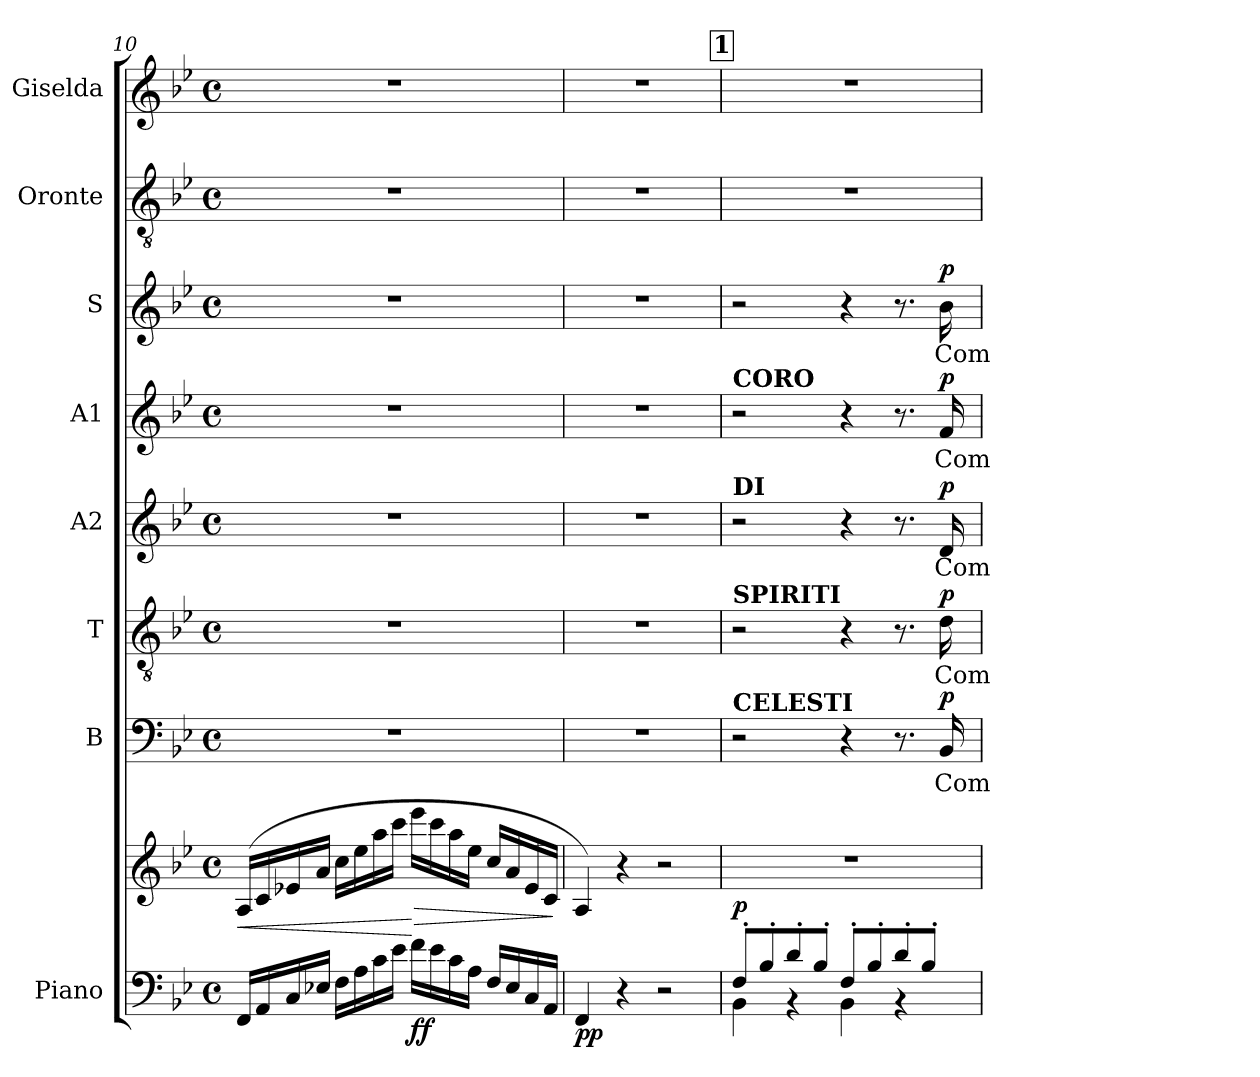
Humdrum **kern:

**kern	**kern	**dynam	**kern	**text	**dynam	**kern	**text	**dynam	**kern	**text	**dynam	**kern	**text	**dynam	**kern	**text	**dynam	**kern	**kern
*part8	*part8	*part8	*part7	*part7	*part7	*part6	*part6	*part6	*part5	*part5	*part5	*part4	*part4	*part4	*part3	*part3	*part3	*part2	*part1
*staff9	*staff8	*staff8/9	*staff7	*staff7	*staff7	*staff6	*staff6	*staff6	*staff5	*staff5	*staff5	*staff4	*staff4	*staff4	*staff3	*staff3	*staff3	*staff2	*staff1
*I"Piano	*	*	*I"B	*	*	*I"T	*	*	*I"A2	*	*	*I"A1	*	*	*I"S	*	*	*I"Oronte	*I"Giselda
*I'Pno	*	*	*I'B	*	*	*I'T	*	*	*I'A2	*	*	*I'A1	*	*	*I'S	*	*	*	*
!!LO:PB:g=z
*clefF4	*clefG2	*	*clefF4	*	*	*clefGv2	*	*	*clefG2	*	*	*clefG2	*	*	*clefG2	*	*	*clefGv2	*clefG2
*k[b-e-]	*k[b-e-]	*	*k[b-e-]	*	*	*k[b-e-]	*	*	*k[b-e-]	*	*	*k[b-e-]	*	*	*k[b-e-]	*	*	*k[b-e-]	*k[b-e-]
*M4/4	*M4/4	*	*M4/4	*	*	*M4/4	*	*	*M4/4	*	*	*M4/4	*	*	*M4/4	*	*	*M4/4	*M4/4
*met(c)	*met(c)	*	*met(c)	*	*	*met(c)	*	*	*met(c)	*	*	*met(c)	*	*	*met(c)	*	*	*met(c)	*met(c)
=10	=10	=10	=10	=10	=10	=10	=10	=10	=10	=10	=10	=10	=10	=10	=10	=10	=10	=10	=10
!	!	!LO:HP:b	!	!	!	!	!	!	!	!	!	!	!	!	!	!	!	!	!
16FF/LL	(16A/LL	<	1r	.	.	1r	.	.	1r	.	.	1r	.	.	1r	.	.	1r	1r
16AA/	16c/	.	.	.	.	.	.	.	.	.	.	.	.	.	.	.	.	.	.
16C/	16e-X/	.	.	.	.	.	.	.	.	.	.	.	.	.	.	.	.	.	.
16E-X/JJ	16a/JJ	.	.	.	.	.	.	.	.	.	.	.	.	.	.	.	.	.	.
16F\LL	16cc\LL	.	.	.	.	.	.	.	.	.	.	.	.	.	.	.	.	.	.
16A\	16ee-\	.	.	.	.	.	.	.	.	.	.	.	.	.	.	.	.	.	.
16c\	16aa\	.	.	.	.	.	.	.	.	.	.	.	.	.	.	.	.	.	.
16e-\JJ	16ccc\JJ	.	.	.	.	.	.	.	.	.	.	.	.	.	.	.	.	.	.
!	!	!LO:HP:n=1:b	!	!	!	!	!	!	!	!	!	!	!	!	!	!	!	!	!
!	!	!LO:DY:n=1:b=2	!	!	!	!	!	!	!	!	!	!	!	!	!	!	!	!	!
!	!	!LO:DY:n=2:b	!	!	!	!	!	!	!	!	!	!	!	!	!	!	!	!	!
16f\LL	16eee-\LL	[ > f f	.	.	.	.	.	.	.	.	.	.	.	.	.	.	.	.	.
16e-\	16ccc\	.	.	.	.	.	.	.	.	.	.	.	.	.	.	.	.	.	.
16c\	16aa\	.	.	.	.	.	.	.	.	.	.	.	.	.	.	.	.	.	.
16A\JJ	16ee-\JJ	.	.	.	.	.	.	.	.	.	.	.	.	.	.	.	.	.	.
16F/LL	16cc/LL	.	.	.	.	.	.	.	.	.	.	.	.	.	.	.	.	.	.
16E-/	16a/	.	.	.	.	.	.	.	.	.	.	.	.	.	.	.	.	.	.
16C/	16e-/	.	.	.	.	.	.	.	.	.	.	.	.	.	.	.	.	.	.
16AA/JJ	16c/JJ	.	.	.	.	.	.	.	.	.	.	.	.	.	.	.	.	.	.
.	.	]	.	.	.	.	.	.	.	.	.	.	.	.	.	.	.	.	.
=11	=11	=11	=11	=11	=11	=11	=11	=11	=11	=11	=11	=11	=11	=11	=11	=11	=11	=11	=11
!	!	!LO:DY:b=2	!	!	!	!	!	!	!	!	!	!	!	!	!	!	!	!	!
!	!	!LO:DY:n=1:b	!	!	!	!	!	!	!	!	!	!	!	!	!	!	!	!	!
4FF/	4A/)	p p	1r	.	.	1r	.	.	1r	.	.	1r	.	.	1r	.	.	1r	1r
4r	4r	.	.	.	.	.	.	.	.	.	.	.	.	.	.	.	.	.	.
2r	2r	.	.	.	.	.	.	.	.	.	.	.	.	.	.	.	.	.	.
!!LO:REH:place=s1:a:B:fs=14:t=1
=12	=12	=12	=12	=12	=12	=12	=12	=12	=12	=12	=12	=12	=12	=12	=12	=12	=12	=12	=12
*^	*	*	*	*	*	*	*	*	*	*	*	*	*	*	*	*	*	*	*
!	!	!	!	!	!	!	!	!	!	!	!	!	!LO:TX:a:B:t=CORO	!	!	!	!	!	!	!
!	!	!	!	!	!	!	!	!	!	!LO:TX:a:B:t=DI	!	!	!	!	!	!	!	!	!	!
!	!	!	!	!	!	!	!LO:TX:a:B:t=SPIRITI	!	!	!	!	!	!	!	!	!	!	!	!	!
!	!	!	!	!LO:TX:a:B:t=CELESTI	!	!	!	!	!	!	!	!	!	!	!	!	!	!	!	!
!	!	!	!LO:DY:a=2	!	!	!	!	!	!	!	!	!	!	!	!	!	!	!	!	!
8F'/L	4BB-\	1r	p	2r	.	.	2r	.	.	2r	.	.	2r	.	.	2r	.	.	1r	1r
8B-'/	.	.	.	.	.	.	.	.	.	.	.	.	.	.	.	.	.	.	.	.
8d'/	4rBB	.	.	.	.	.	.	.	.	.	.	.	.	.	.	.	.	.	.	.
8B-'/J	.	.	.	.	.	.	.	.	.	.	.	.	.	.	.	.	.	.	.	.
8F'/L	4BB-\	.	.	4r	.	.	4r	.	.	4r	.	.	4r	.	.	4r	.	.	.	.
8B-'/	.	.	.	.	.	.	.	.	.	.	.	.	.	.	.	.	.	.	.	.
8d'/	4rBB	.	.	8.r	.	.	8.r	.	.	8.r	.	.	8.r	.	.	8.r	.	.	.	.
8B-'/J	.	.	.	.	.	.	.	.	.	.	.	.	.	.	.	.	.	.	.	.
!	!	!	!	!	!	!LO:DY:a	!	!	!LO:DY:a	!	!	!LO:DY:a	!	!	!LO:DY:a	!	!	!LO:DY:a	!	!
.	.	.	.	16BB-/	Com	p	16d\	Com	p	16d/	Com	p	16f/	Com	p	16b-\	Com-	p	.	.
*v	*v	*	*	*	*	*	*	*	*	*	*	*	*	*	*	*	*	*	*	*
=	=	=	=	=	=	=	=	=	=	=	=	=	=	=	=	=	=	=	=
*-	*-	*-	*-	*-	*-	*-	*-	*-	*-	*-	*-	*-	*-	*-	*-	*-	*-	*-	*-
